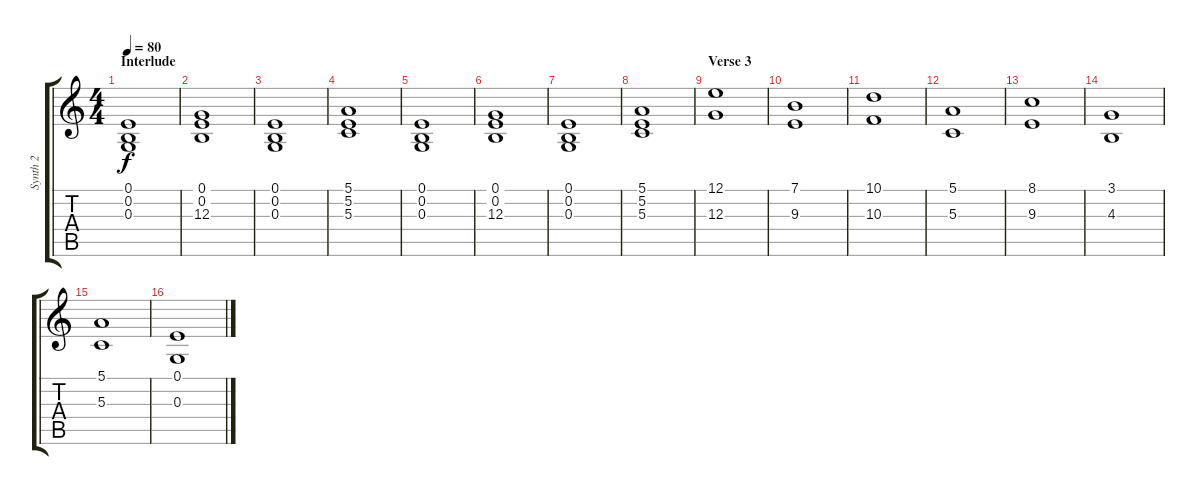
\track ("Synth 2" "Synth 2") {instrument pad2warm}
\staff {score tabs}
\tuning (E4 B3 G3 D3 A2 E2) {hide}
\ts (4 4)
\section ("" "Interlude")
\tempo 80
\clef g2
\ks c
(0.1 0.2 0.3).1{dy f} |
(0.1 0.2 12.3).1 |
(0.1 0.2 0.3).1 |
(5.1 5.2 5.3).1 |
(0.1 0.2 0.3).1 |
(0.1 0.2 12.3).1 |
(0.1 0.2 0.3).1 |
(5.1 5.2 5.3).1 |
\section ("" "Verse 3")
(12.1 12.3).1 |
(7.1 9.3).1 |
(10.1 10.3).1 |
(5.1 5.3).1 |
(8.1 9.3).1 |
(3.1 4.3).1 |
(5.1 5.3).1 |
(0.1 0.3).1
